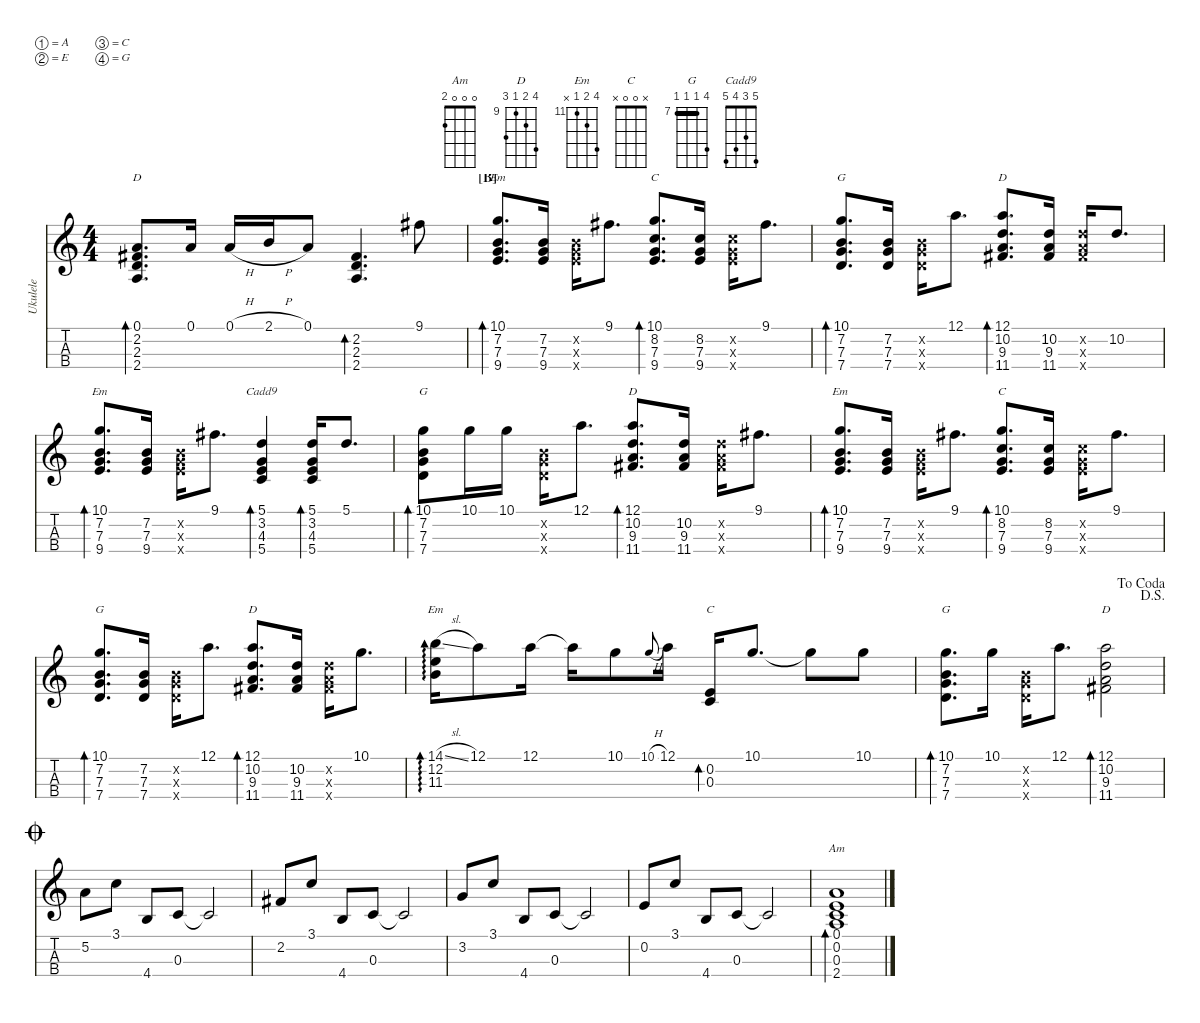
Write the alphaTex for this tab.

\defaultSystemsLayout 4
\hideDynamics
\bracketExtendMode nobrackets
\otherSystemsTrackNameOrientation horizontal
\defaultBarNumberDisplay Hide
\track ("Ukulele" "Ukulele") {instrument acousticguitarnylon}
\staff {score tabs}
\tuning (A4 E4 C4 G3)
\displaytranspose 0
\chord ("Am" 0 0 0 2)
\chord ("D" 0 2 2 2)
\chord ("Em" 10 7 7 9) {firstfret 7 barre 7}
\chord ("C" 10 8 7 9) {firstfret 7}
\chord ("G" 10 7 7 7) {firstfret 7 barre (7 7)}
\chord ("D" 12 10 9 11) {firstfret 9}
\chord ("Cadd9" 5 3 4 5)
\chord ("Em" 14 12 11 x) {firstfret 11}
\chord ("C" x 0 0 x)
\ts (4 4)
\tempo (70 hide)
\clef g2
\ks c
(0.1 2.2{acc #} 2.3 2.4).8{d bd 30 ch "D" dy mf beam Up} 0.1.16{beam Up} 0.1{h}.16{beam Up} 2.1{h}.16{beam Up} 0.1.8{beam Up} (2.2{acc #} 2.3 2.4).4{d bd 30 beam Up} 9.1{acc #}.8{beam Down} |
\section ("B" "")
(9.4 7.3 7.2 10.1).8{d bd 30 ch "Em" beam Up} (7.2 7.3 9.4).16{beam Up} (9.4{x} 7.3{x} 7.2{x}).16{beam Down} 9.1{acc #}.8{d beam Down} (9.4 7.3 8.2 10.1).8{d bd 30 ch "C" beam Up} (8.2 7.3 9.4).16{beam Up} (9.4{x} 7.3{x} 8.2{x}).16{beam Down} 9.1{acc #}.8{d beam Down} |
(10.1 7.4 7.3 7.2).8{d bd 30 ch "G" beam Up} (7.2 7.3 7.4).16{beam Up} (7.4{x} 7.3{x} 7.2{x}).16{beam Down} 12.1.8{d beam Down} (12.1 11.4{acc #} 9.3 10.2).8{d bd 30 ch "D" beam Up} (10.2 9.3 11.4{acc #}).16{beam Up} (10.2{x} 11.4{x acc #} 9.3{x}).16{beam Up} 10.2.8{d beam Up} |
(9.4 7.3 7.2 10.1).8{d bd 30 ch "Em" beam Up} (7.2 7.3 9.4).16{beam Up} (9.4{x} 7.3{x} 7.2{x}).16{beam Down} 9.1{acc #}.8{d beam Down} (5.4 4.3 3.2 5.1).4{bd 30 ch "Cadd9" beam Up} (5.1 3.2 4.3 5.4).16{bd 30 beam Up} 5.1.8{d beam Up} |
(10.1 7.4 7.3 7.2).8{bd 30 ch "G" beam Down} 10.1.16{beam Down} 10.1.16{beam Down} (7.2{x} 7.3{x} 7.4{x}).16{beam Down} 12.1.8{d beam Down} (12.1 10.2 9.3 11.4{acc #}).8{d bd 30 ch "D" beam Up} (11.4{acc #} 9.3 10.2).16{beam Up} (10.2{x} 9.3{x} 11.4{x acc #}).16{beam Down} 9.1{acc #}.8{d beam Down} |
(9.4 7.3 7.2 10.1).8{d bd 30 ch "Em" beam Up} (7.2 7.3 9.4).16{beam Up} (9.4{x} 7.3{x} 7.2{x}).16{beam Down} 9.1{acc #}.8{d beam Down} (9.4 7.3 8.2 10.1).8{d bd 30 ch "C" beam Up} (8.2 7.3 9.4).16{beam Up} (9.4{x} 7.3{x} 8.2{x}).16{beam Down} 9.1{acc #}.8{d beam Down} |
(10.1 7.4 7.3 7.2).8{d bd 30 ch "G" beam Up} (7.2 7.3 7.4).16{beam Up} (7.4{x} 7.3{x} 7.2{x}).16{beam Down} 12.1.8{d beam Down} (12.1 11.4{acc #} 9.3 10.2).8{d bd 30 ch "D" beam Up} (10.2 9.3 11.4{acc #}).16{beam Up} (10.2{x} 11.4{x acc #} 9.3{x}).16{beam Down} 10.1.8{d beam Down} |
(14.1{sl} 12.2 11.3).16{ad 0 ch "Em" beam Down} 12.1.8{beam Down} 12.1.16{beam Down} 12.1{t}.16{beam Down} 10.1.8{beam Down} 10.1{h}.8{gr onbeat beam Up} 12.1.16{beam Down} (0.2 0.3).16{bd 30 ch "C" beam Up} 10.1.8{d beam Up} 10.1{t}.8{beam Down} 10.1.8{beam Down} |
\jump dalsegno
\jump dacoda
(10.1 7.3 7.2 7.4).8{d bd 30 ch "G" beam Down} 10.1.16{beam Down} (7.4{x} 7.3{x} 7.2{x}).16{beam Down} 12.1.8{d beam Down} (12.1 10.2 9.3 11.4{acc #}).2{bd 30 ch "D" beam Down} |
\jump coda
5.2.8{beam Down} 3.1.8{beam Down} 4.4.8{beam Up} 0.3.8{beam Up} 0.3{t}.2{beam Up} |
2.2{acc #}.8{beam Up} 3.1.8{beam Up} 4.4.8{beam Up} 0.3.8{beam Up} 0.3{t}.2{beam Up} |
3.2.8{beam Up} 3.1.8{beam Up} 4.4.8{beam Up} 0.3.8{beam Up} 0.3{t}.2{beam Up} |
0.2.8{beam Up} 3.1.8{beam Up} 4.4.8{beam Up} 0.3.8{beam Up} 0.3{t}.2{beam Up} |
(0.3 2.4 0.2 0.1).1{bd 30 ch "Am" beam Up}
